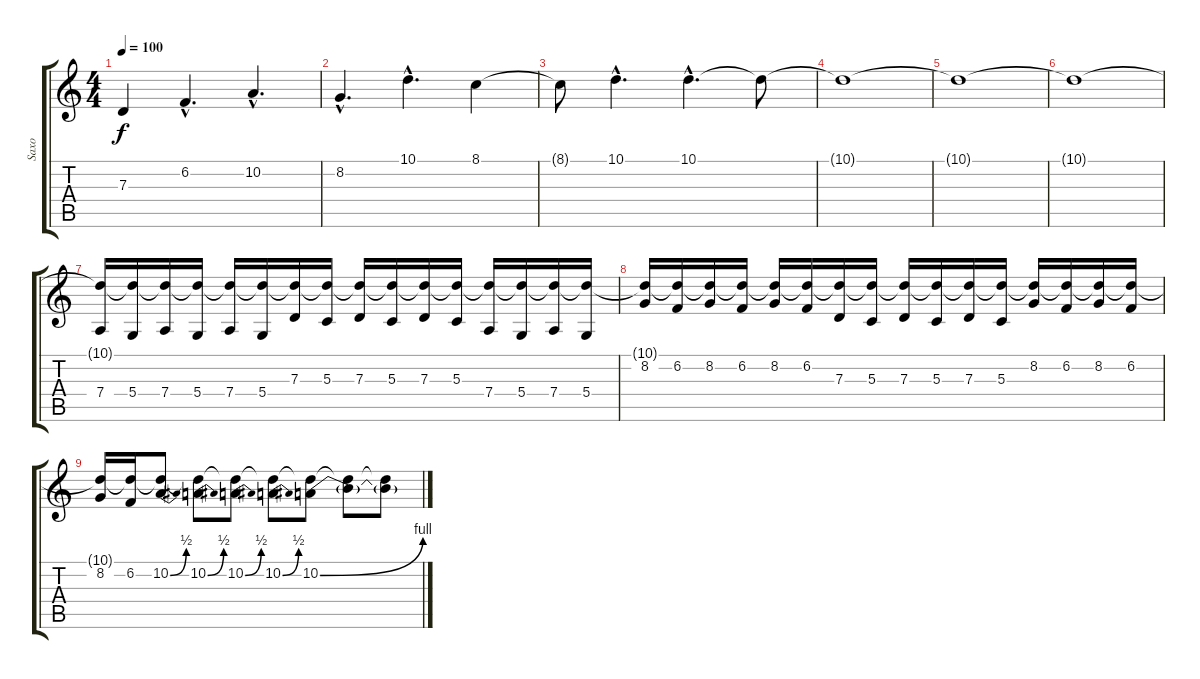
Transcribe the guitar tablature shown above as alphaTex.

\track ("Saxo" "Saxo") {instrument tenorsax}
\staff {score tabs}
\tuning (E4 B3 G3 D3 A2 E2) {hide}
\ts (4 4)
\tempo 100
\clef g2
\ks c
7.3{t}.4{dy f} 6.2{hac}.4{d} 10.2{hac}.4{d} |
8.2{hac}.4{d} 10.1{hac}.4{d} 8.1.4 |
8.1{t}.8 10.1{hac}.4{d} 10.1{hac}.4{d} 10.1{t}.8 |
10.1{t}.1 |
10.1{t}.1 |
10.1{t}.1 |
(10.1{t} 7.4).16 (10.1{t} 5.4).16 (10.1{t} 7.4).16 (10.1{t} 5.4).16 (10.1{t} 7.4).16 (10.1{t} 5.4).16 (10.1{t} 7.3).16 (10.1{t} 5.3).16 (10.1{t} 7.3).16 (10.1{t} 5.3).16 (10.1{t} 7.3).16 (10.1{t} 5.3).16 (10.1{t} 7.4).16 (10.1{t} 5.4).16 (10.1{t} 7.4).16 (10.1{t} 5.4).16 |
(10.1{t} 8.2).16 (10.1{t} 6.2).16 (10.1{t} 8.2).16 (10.1{t} 6.2).16 (10.1{t} 8.2).16 (10.1{t} 6.2).16 (10.1{t} 7.3).16 (10.1{t} 5.3).16 (10.1{t} 7.3).16 (10.1{t} 5.3).16 (10.1{t} 7.3).16 (10.1{t} 5.3).16 (10.1{t} 8.2).16 (10.1{t} 6.2).16 (10.1{t} 8.2).16 (10.1{t} 6.2).16 |
(10.1{t} 8.2).16 (10.1{t} 6.2).16 (10.1{t} 10.2{be (bend 0 0 60 2)}).8 (10.1{t} 10.2{be (bend 0 0 60 2)}).8 (10.1{t} 10.2{be (bend 0 0 60 2)}).8 (10.1{t} 10.2{be (bend 0 0 60 2)}).8 (10.1{t} 10.2{be (bend 0 0 60 4)}).8 (10.1{t} 10.2{t}).8 (10.1{t} 10.2{t}).8
